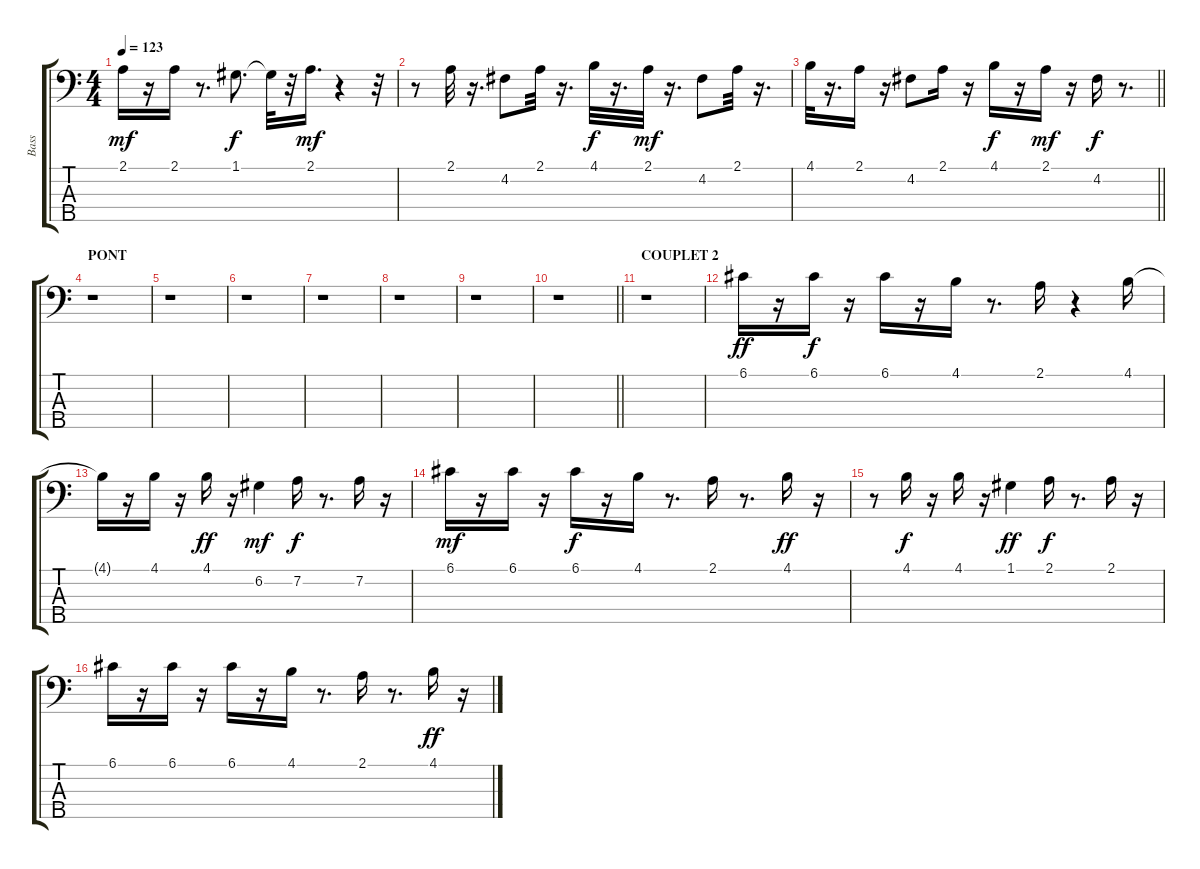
\track ("Bass" "Bass") {instrument slapbass1}
\staff {score tabs}
\tuning (G2 D2 A1 E1 B0) {hide}
\ts (4 4)
\tempo 123
\clef f4
\ks c
2.1.16{dy mf} r.16 2.1.16 r.8{d} 1.1.8{d dy f} 1.1{t}.32 r.32 2.1.16{d dy mf} r.4 r.32 |
r.8 2.1.32 r.16{d} 4.2.8 2.1.32 r.16{d} 4.1.32{dy f} r.16{d} 2.1.32{dy mf} r.16{d} 4.2.8 2.1.32 r.16{d} |
\barLineRight lightlight
4.1.32 r.16{d} 2.1.16 r.16 4.2.8 2.1.16 r.16 4.1.16{dy f} r.16 2.1.16{dy mf} r.16 4.2.16{dy f} r.8{d} |
\section ("" "PONT")
r.1 |
r.1 |
r.1 |
r.1 |
r.1 |
r.1 |
\barLineRight lightlight
r.1 |
\section ("" "COUPLET 2")
r.1 |
6.1.16{dy ff} r.16 6.1.16{dy f} r.16 6.1.16 r.16 4.1.16 r.8{d} 2.1.16 r.4 4.1.16 |
4.1{t}.16 r.16 4.1.16 r.16 4.1.16{dy ff} r.16 6.2.4{dy mf} 7.2.16{dy f} r.8{d} 7.2.16 r.16 |
6.1.16{dy mf} r.16 6.1.16 r.16 6.1.16{dy f} r.16 4.1.16 r.8{d} 2.1.16 r.8{d} 4.1.16{dy ff} r.16 |
r.8 4.1.16{dy f} r.16 4.1.16 r.16 1.1.4{dy ff} 2.1.16{dy f} r.8{d} 2.1.16 r.16 |
6.1.16 r.16 6.1.16 r.16 6.1.16 r.16 4.1.16 r.8{d} 2.1.16 r.8{d} 4.1.16{dy ff} r.16
